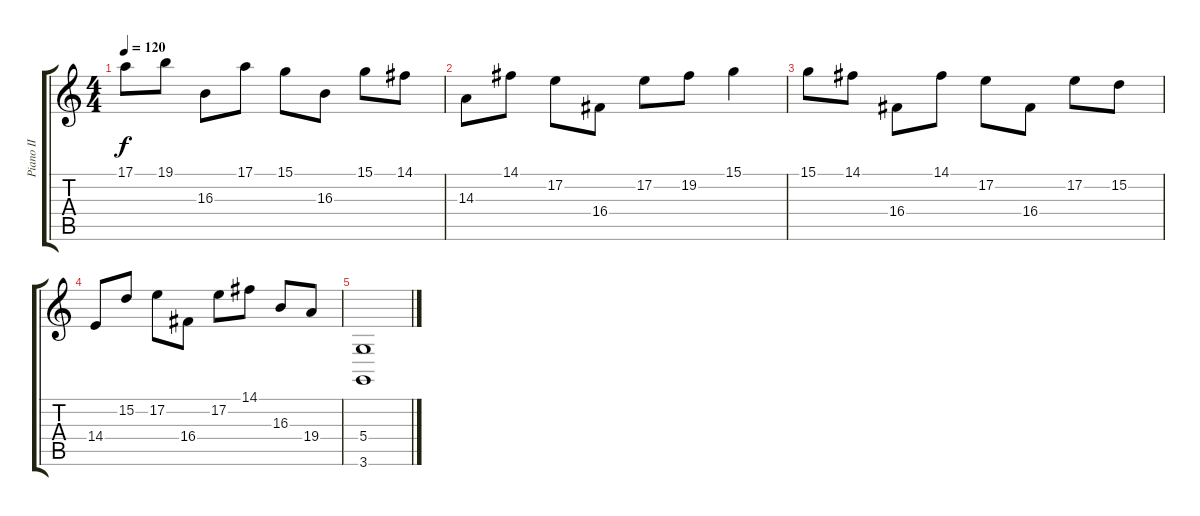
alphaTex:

\track ("Piano II" "Piano II") {instrument acousticgrandpiano}
\staff {score tabs}
\tuning (E4 B3 G3 D3 A2 E2) {hide}
\ts (4 4)
\tempo 120
\clef g2
\ks c
17.1.8{dy f} 19.1.8 16.3.8 17.1.8 15.1.8 16.3.8 15.1.8 14.1.8 |
14.3.8 14.1.8 17.2.8 16.4.8 17.2.8 19.2.8 15.1.4 |
15.1.8 14.1.8 16.4.8 14.1.8 17.2.8 16.4.8 17.2.8 15.2.8 |
14.4.8 15.2.8 17.2.8 16.4.8 17.2.8 14.1.8 16.3.8 19.4.8 |
(5.4 3.6).1
